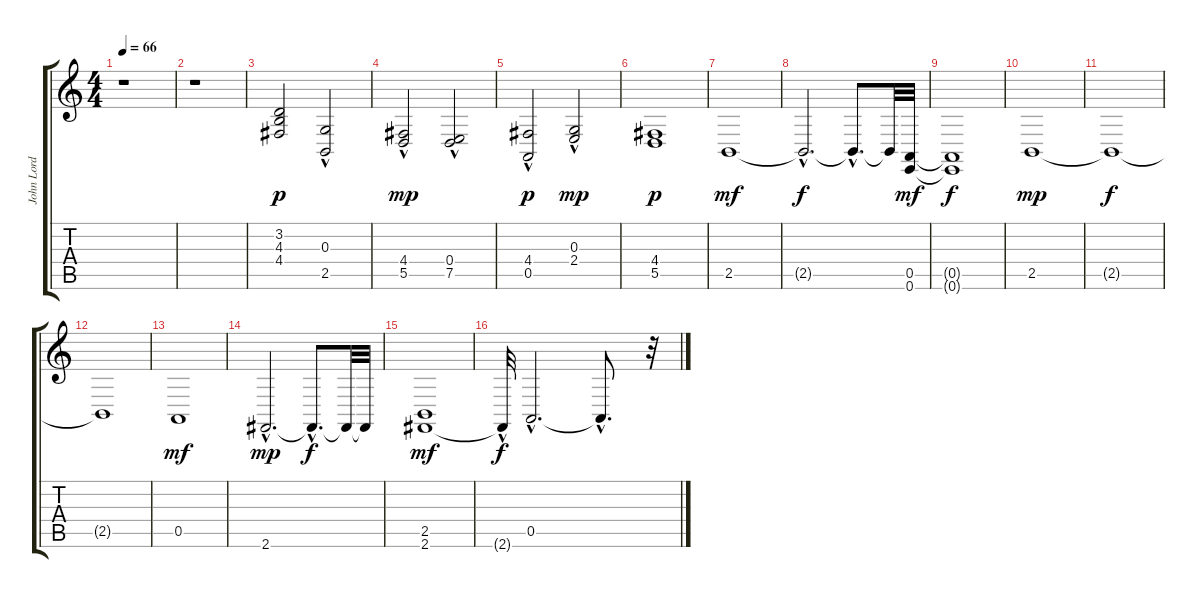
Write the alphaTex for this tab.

\track ("John Lord" "John Lord") {instrument drawbarorgan}
\staff {score tabs}
\tuning (E4 B3 G3 D3 A2 E2) {hide}
\ts (4 4)
\tempo 66
\clef g2
\ks c
r.1{dy p instrument drawbarorgan} |
r.1 |
(3.2 4.3 4.4).2 (0.3 2.5{hac}).2 |
(4.4 5.5{hac}).2{dy mp} (0.4 7.5{hac}).2 |
(4.4 0.5{hac}).2{dy p} (0.3 2.4{hac}).2{dy mp} |
(4.4 5.5).1{dy p} |
2.5.1{dy mf} |
2.5{hac t}.2{d dy f} 2.5{hac t}.8{d} 2.5{t}.32 (0.5 0.6).32{dy mf} |
(0.5{t} 0.6{t}).1{dy f} |
2.5.1{dy mp} |
2.5{t}.1{dy f} |
2.5{t}.1 |
0.5.1{dy mf} |
2.6{hac}.2{d dy mp} 2.6{hac t}.8{d dy f} 2.6{t}.32 2.6{t}.32 |
(2.5 2.6).1{dy mf} |
2.6{hac t}.32{dy f} 0.5{hac}.2{d} 0.5{hac t}.8{d} r.32
